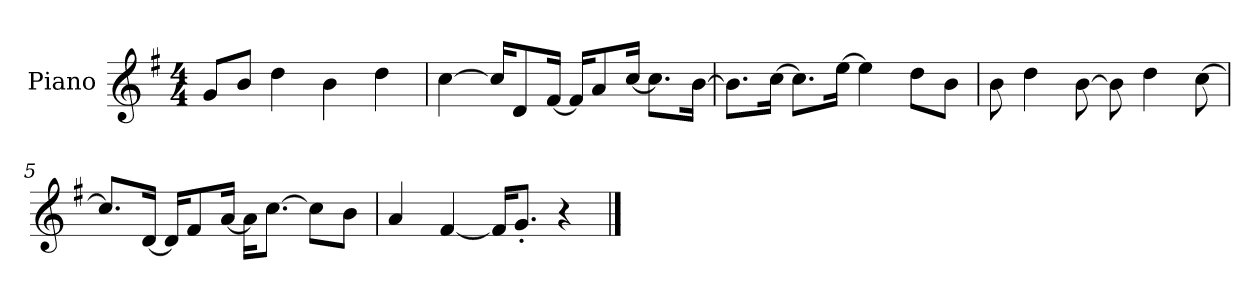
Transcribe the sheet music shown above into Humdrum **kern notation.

**kern
*part1
*staff1
*I"Piano
*I'P-no
*clefG2
*k[f#]
*M4/4
*MM90
=1
8g/L
8b/J
4dd\
4b\
4dd\
=2
[4cc\
16cc/KL]
8d/
[16f#/Jk
16f#/KL]
8a/
[16cc/Jk
8.cc\L]
[16b\Jk
=3
8.b\L]
[16cc\Jk
8.cc\L]
[16ee\Jk
4ee\]
8dd\L
8b\J
=4
8b\
4dd\
[8b\
8b\]
4dd\
[8cc\
=5
8.cc/L]
[16d/Jk
16d/KL]
8f#/
[16a/Jk
16a\KL]
[8.cc\J
8cc\L]
8b\J
!!LO:LB:g=z
=6
4a/
[4f#/
16f#/KL]
8.g'/J
4r
==
*-
